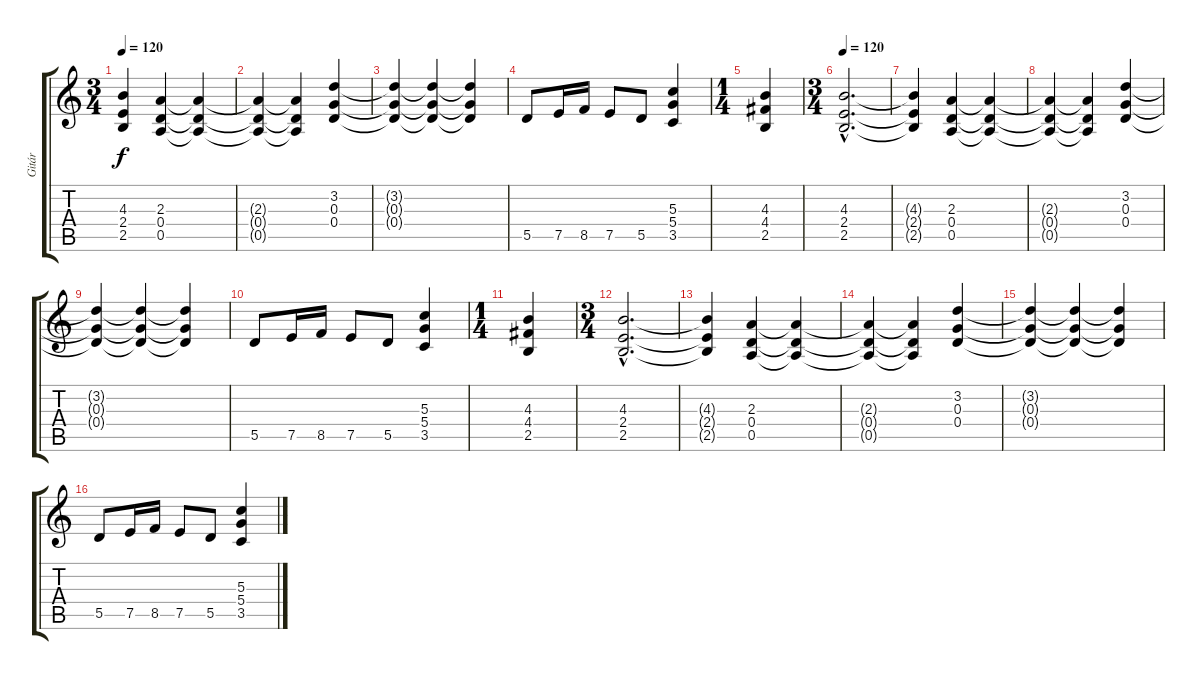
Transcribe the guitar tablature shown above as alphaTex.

\track ("Gitár" "Gitár") {instrument distortionguitar}
\staff {score tabs}
\tuning (E4 B3 G3 D3 A2 E2) {hide}
\ts (3 4)
\tempo 120
\clef g2
\ks c
(4.3{t} 2.4{t} 2.5{t}).4{dy f} (2.3 0.4 0.5).4 (2.3{t} 0.4{t} 0.5{t}).4 |
(2.3{t} 0.4{t} 0.5{t}).4 (2.3{t} 0.4{t} 0.5{t}).4 (3.2 0.3 0.4).4 |
(3.2{t} 0.3{t} 0.4{t}).4 (3.2{t} 0.3{t} 0.4{t}).4 (3.2{t} 0.3{t} 0.4{t}).4 |
5.5.8 7.5.16 8.5.16 7.5.8 5.5.8 (5.3 5.4 3.5).4 |
\ts (1 4)
(4.3 4.4 2.5).4 |
\ts (3 4)
\tempo 120
(4.3{hac} 2.4{hac} 2.5{hac}).2{d} |
(4.3{t} 2.4{t} 2.5{t}).4 (2.3 0.4 0.5).4 (2.3{t} 0.4{t} 0.5{t}).4 |
(2.3{t} 0.4{t} 0.5{t}).4 (2.3{t} 0.4{t} 0.5{t}).4 (3.2 0.3 0.4).4 |
(3.2{t} 0.3{t} 0.4{t}).4 (3.2{t} 0.3{t} 0.4{t}).4 (3.2{t} 0.3{t} 0.4{t}).4 |
5.5.8 7.5.16 8.5.16 7.5.8 5.5.8 (5.3 5.4 3.5).4 |
\ts (1 4)
(4.3 4.4 2.5).4 |
\ts (3 4)
(4.3{hac} 2.4{hac} 2.5{hac}).2{d} |
(4.3{t} 2.4{t} 2.5{t}).4 (2.3 0.4 0.5).4 (2.3{t} 0.4{t} 0.5{t}).4 |
(2.3{t} 0.4{t} 0.5{t}).4 (2.3{t} 0.4{t} 0.5{t}).4 (3.2 0.3 0.4).4 |
(3.2{t} 0.3{t} 0.4{t}).4 (3.2{t} 0.3{t} 0.4{t}).4 (3.2{t} 0.3{t} 0.4{t}).4 |
5.5.8 7.5.16 8.5.16 7.5.8 5.5.8 (5.3 5.4 3.5).4
